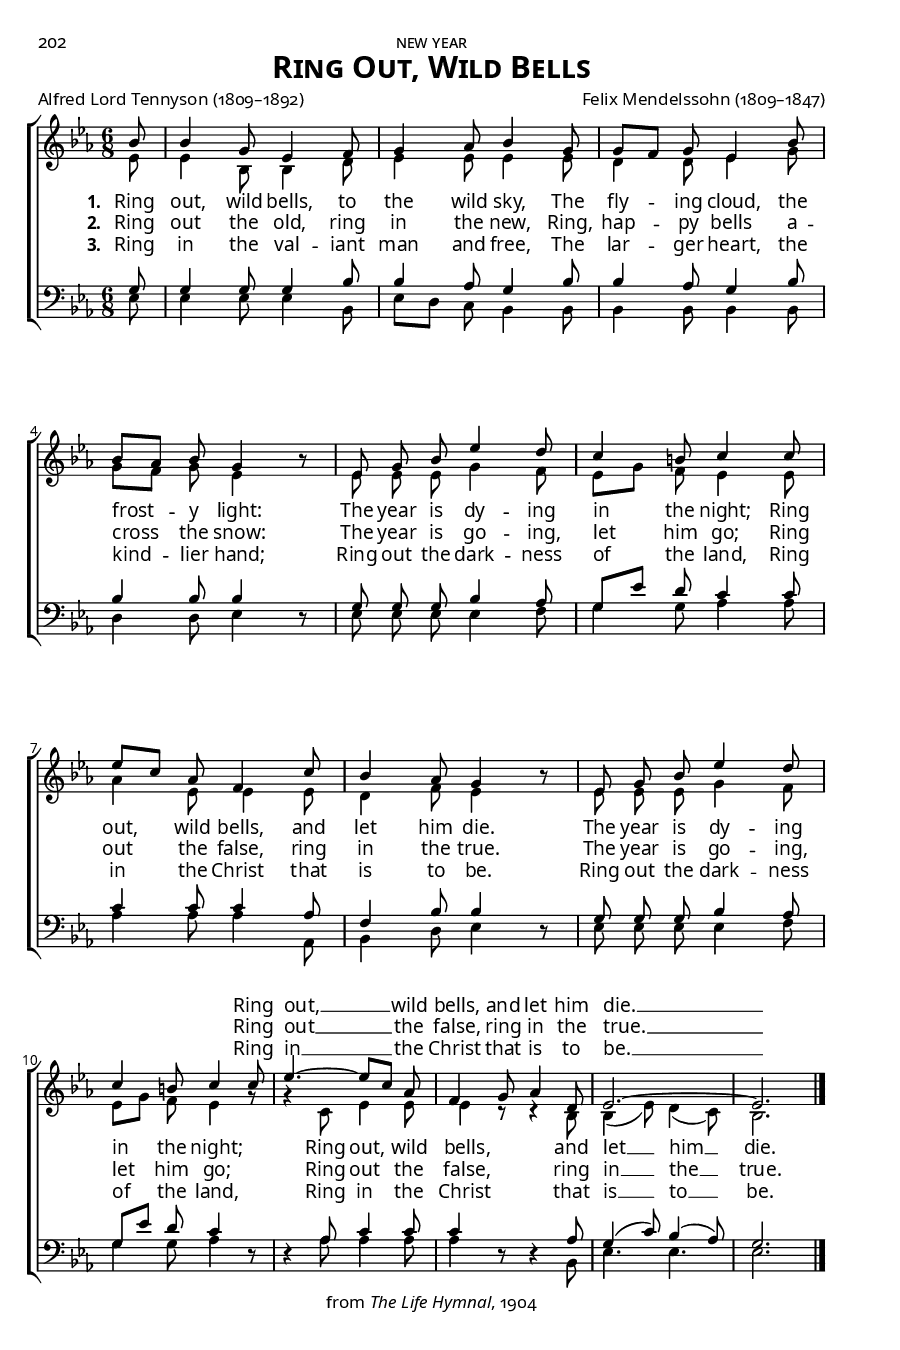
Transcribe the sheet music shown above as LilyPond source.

\version "2.14.2"
\include "util.ly"
\header {
  title = \markup{\override #'(font-name . "Garamond Premier Pro Semibold"){ \abs-fontsize #15 \smallCapsOldStyle"Ring Out, Wild Bells"}}
  poet = \markup\oldStyleNum"Alfred Lord Tennyson (1809–1892)"
  composer = \markup\oldStyleNum"Felix Mendelssohn (1809–1847)"
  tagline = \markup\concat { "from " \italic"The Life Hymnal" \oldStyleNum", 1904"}
}
\paper {
  %print-all-headers = ##t
  paper-height = 9\in
  paper-width = 6\in
  indent = 0\in
  %system-system-spacing = #'((basic-distance . 10) (padding . 0))
  %system-system-spacing =
  %  #'((basic-distance . 0)
  %     (minimum-distance . 0)
  %     (padding . -0.35)
  %     (stretchability . 100))
  ragged-last-bottom = ##f
  ragged-bottom = ##f
  two-sided = ##t
  inner-margin = 0.5\in
  outer-margin = 0.25\in
  top-margin = 0.25\in
  bottom-margin = 0.25\in
  first-page-number = #202
  print-first-page-number = ##t
  headerLine = \markup{\override #'(font-name . "Garamond Premier Pro") \smallCapsOldStyle"new year"}
  oddHeaderMarkup = \markup\fill-line{
     \override #'(font-name . "Garamond Premier Pro")\abs-fontsize #8.5
     \combine 
        \fill-line{"" \on-the-fly #print-page-number-check-first
        \oldStylePageNum""
        }
        \fill-line{\headerLine}
  }
  evenHeaderMarkup = \markup {
     \override #'(font-name . "Garamond Premier Pro")\abs-fontsize #8.5
     \combine
        \on-the-fly #print-page-number-check-first
        \oldStylePageNum""
        \fill-line{\headerLine}
  }
}
#(set-global-staff-size 15) \paper{ #(define fonts (make-pango-font-tree "GoudyOlSt BT" "Garamond Premier Pro" "Garamond Premier Pro" (/ 15 20))) }
global = {
  \key ees \major
  \time 6/8
  \autoBeamOff
  \override DynamicLineSpanner #'staff-padding = #0.0
  \override DynamicLineSpanner #'Y-extent = #'(-1 . 1)
}

sopMusic = \relative c' {
  \partial 8 bes'8 |
  bes4 g8 ees4 f8 |
  g4 aes8 bes4 g8 |
  g[ f] g ees4 bes'8 | \break
  
  bes[ aes] bes g4 bes8\rest |
  ees, g bes ees4 d8 |
  c4 b8 c4 c8 | \break
  
  ees[ c] aes f4 c'8 |
  bes4 aes8 g4 bes8\rest |
  ees, g bes ees4 d8 | \break
  
  c4 b8 c4 c8 ees4.~ ees8[ c] aes |
  f4 g8 aes4 d,8 |
  ees2.~ |
  ees \bar "|."
}
sopWords = \lyricmode {
  \repeat unfold40 {\skip1}
  Ring out, __ wild bells, and let him die. __
}
sopWordsII = \lyricmode {
  \repeat unfold40 {\skip1}
  Ring out __ the false, ring in the true. __
}
sopWordsIII = \lyricmode {
  \repeat unfold40 {\skip1}
  Ring in __ the Christ that is to be. __
}

altoMusic = \relative c' {
  ees8 |
  ees4 bes8 bes4 d8 |
  ees4 ees8 ees4 ees8 |
  d4 d8 ees4 g8 |
  
  g8[ f] g ees4 s8 |
  ees ees ees g4 f8 |
  ees8[ g] f ees4 ees8 |
  
  aes4 ees8 ees4 ees8 |
  d4 f8 ees4 s8 |
  ees ees ees g4 f8 |
  
  ees[ g] f ees4 g8\rest |
  g4\rest c,8 ees4 ees8 |
  ees4 c8\rest c4\rest bes8 bes4( ees8) d4( c8) |
  bes2. \bar "|."
}
altoWords = \lyricmode {
  \dropLyricsV
  \set stanza = #"1. "
  Ring out, wild bells, \set ignoreMelismata = ##t to the \unset ignoreMelismata wild sky,
  The fly -- ing cloud, the frost -- y light:
  The year is dy -- ing in the night;
  Ring out, \set associatedVoice = "sopranos"
  wild bells, and let him die.

  \unset associatedVoice
  The year is dy -- ing in the night;
  Ring out, wild bells, and let __ him __ die.
}
altoWordsII = \lyricmode {
  \dropLyricsV
%\markup\italic
  \set stanza = #"2. "
  Ring out the old, ring in the new,
  Ring, hap -- py bells a -- cross the snow:
  The year is go -- ing, let him go;
  Ring out \set associatedVoice = "sopranos"
  the false, ring in the true.

  \unset associatedVoice
  The year is go -- ing, let him go;
  Ring out the false, ring in __ the __ true.
}
altoWordsIII = \lyricmode {
  \dropLyricsV
  \set stanza = #"3. "
  Ring in the val -- iant man and free,
  The lar -- ger heart, the kind -- lier hand;
  Ring out the dark -- ness of the land,
  Ring in \set associatedVoice = "sopranos"
  the Christ that is to be.

  \unset associatedVoice
  Ring out the dark -- ness of the land,
  Ring in the Christ that is __ to __ be.
}
altoWordsIV = \lyricmode {
  \set stanza = #"4. "
  \set ignoreMelismata = ##t
}
altoWordsV = \lyricmode {
  \set stanza = #"5. "
  \set ignoreMelismata = ##t
}
altoWordsVI = \lyricmode {
  \set stanza = #"6. "
  \set ignoreMelismata = ##t
}
tenorMusic = \relative c' {
  g8 |
  g4 g8 g4 bes8 |
  bes4 aes8 g4 bes8 |
  bes4 aes8 g4 bes8 |
  
  bes4 bes8 bes4 s8 |
  g g g bes4 aes8 |
  g[ ees'] d c4 c8 |
  
  c4 c8 c4 aes8 |
  f4 bes8 bes4 s8 |
  g8 g g  bes4 aes8 |
  
  g[ ees'] d c4 s8 |
  s4 aes8 c4 c8 |
  c4 s8 s4 aes8 |
  g4( c8) bes4( aes8) |
  g2. \bar "|."
}
tenorWords = \lyricmode {

}

bassMusic = \relative c {
  ees8 |
  ees4 ees8 ees4 bes8 |
  ees[ d] c bes4 bes8 |
  bes4 bes8 bes4 bes8 |
  
  d4 d8 ees4 d8\rest |
  ees8 ees ees ees4 f8 |
  g4 g8 aes4 aes8 |
  
  aes4 aes8 aes4 aes,8 |
  bes4 d8 ees4 d8\rest |
  ees ees ees ees4 f8 |
  g4 g8 aes4 d,8\rest |
  d4\rest aes'8 aes4 aes8 |
  aes4 d,8\rest d4\rest bes8 |
  ees4. ees |
  ees2. \bar "|."
  
}
bassWords = \lyricmode {

}

pianoRH = \relative c' {
  
}
pianoLH = \relative c' {
  
}

\score {
  <<
   \new ChoirStaff <<
    \new Staff = women <<
      \new Voice = "sopranos" { \voiceOne << \global \sopMusic >> }
      \new Voice = "altos" { \voiceTwo << \global \altoMusic >> }
    >>
    \new Lyrics \with { alignAboveContext = #"women" \override VerticalAxisGroup #'nonstaff-relatedstaff-spacing = #'((basic-distance . 1))} \lyricsto "sopranos" \sopWords
    \new Lyrics \with { alignAboveContext = #"women" \override VerticalAxisGroup #'nonstaff-relatedstaff-spacing = #'((basic-distance . 1))} \lyricsto "sopranos" \sopWordsII
    \new Lyrics \with { alignAboveContext = #"women" \override VerticalAxisGroup #'nonstaff-relatedstaff-spacing = #'((basic-distance . 1))} \lyricsto "sopranos" \sopWordsIII
    \new Lyrics = "altosVI"  \with { alignBelowContext = #"women" } \lyricsto "altos" \altoWordsVI
    \new Lyrics = "altosV"  \with { alignBelowContext = #"women" } \lyricsto "altos" \altoWordsV
    \new Lyrics = "altosIV"  \with { alignBelowContext = #"women" } \lyricsto "altos" \altoWordsIV
    \new Lyrics = "altosIII"  \with { alignBelowContext = #"women" } \lyricsto "altos" \altoWordsIII
    \new Lyrics = "altosII"  \with { alignBelowContext = #"women" } \lyricsto "altos" \altoWordsII
    \new Lyrics = "altos"  \with { alignBelowContext = #"women" \override VerticalAxisGroup #'nonstaff-relatedstaff-spacing = #'((basic-distance . 1))} \lyricsto "altos" \altoWords
   \new Staff = men <<
      \clef bass
      \new Voice = "tenors" { \voiceOne << \global \tenorMusic >> }
      \new Voice = "basses" { \voiceTwo << \global \bassMusic >> }
    >>
    \new Lyrics \with { alignAboveContext = #"men" \override VerticalAxisGroup #'nonstaff-relatedstaff-spacing = #'((basic-distance . 1)) } \lyricsto "tenors" \tenorWords
    \new Lyrics \with { alignBelowContext = #"men" \override VerticalAxisGroup #'nonstaff-relatedstaff-spacing = #'((basic-distance . 1)) } \lyricsto "basses" \bassWords
  >>
%    \new PianoStaff << \new Staff { \new Voice { \pianoRH } } \new Staff { \clef "bass" \pianoLH } >>
  >>
  \layout {
    \context {
      \Score
      %\override SpacingSpanner #'base-shortest-duration = #(ly:make-moment 1 8)
      %\override SpacingSpanner #'common-shortest-duration = #(ly:make-moment 1 4)
    }
    \context {
      % Remove all empty staves
      % \Staff \RemoveEmptyStaves \override VerticalAxisGroup #'remove-first = ##t
    }
    \context {
      \Lyrics
      \override LyricText #'X-offset = #center-on-word
    }
  }
}

